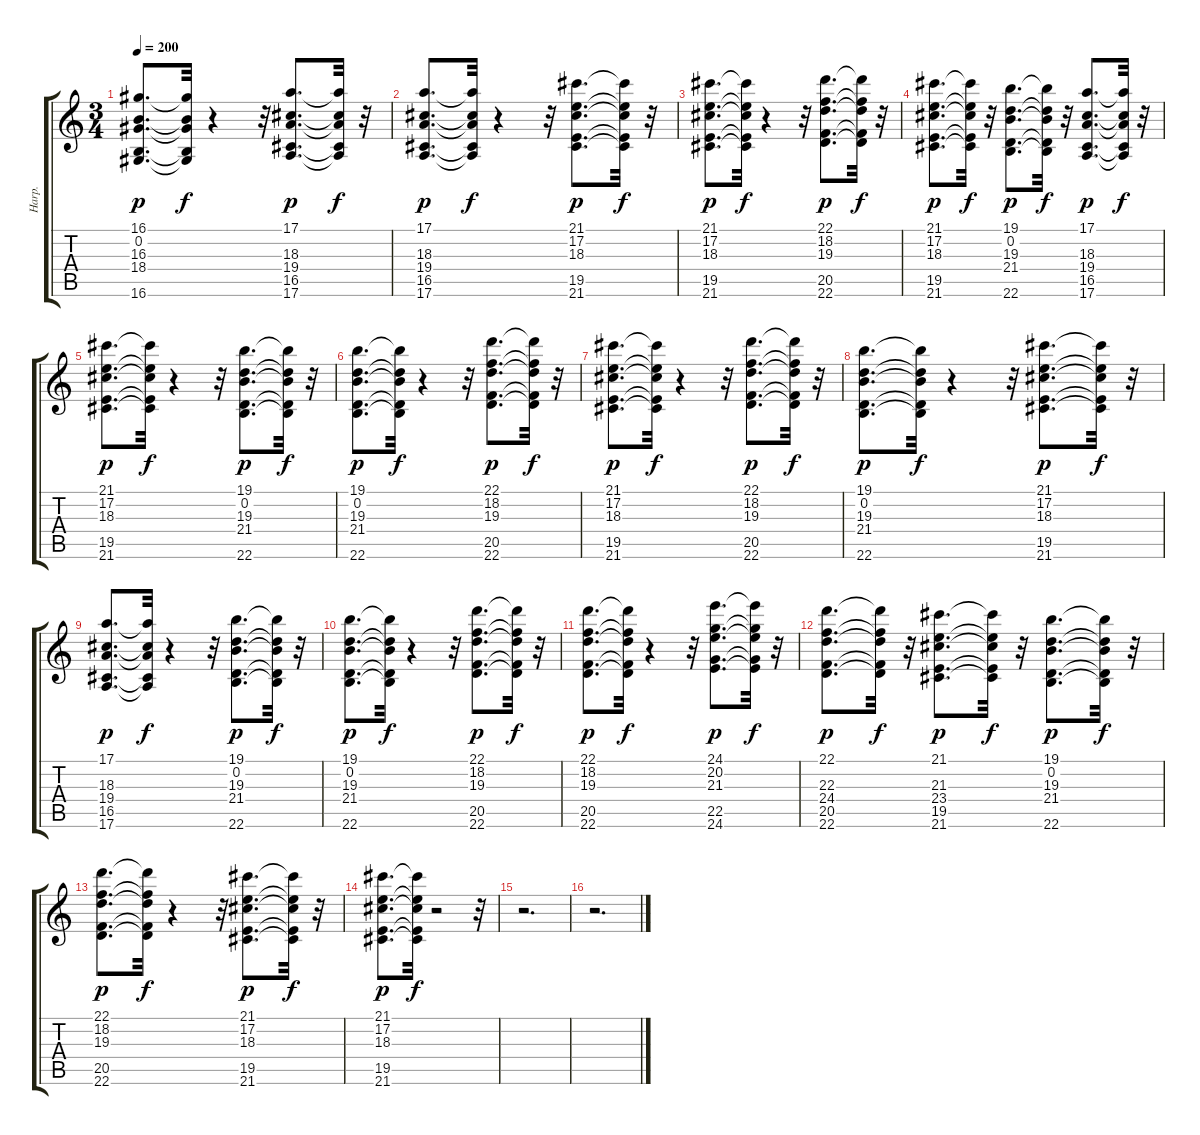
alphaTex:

\track ("Harp." "Harp.") {instrument orchestralharp}
\staff {score tabs}
\tuning (E4 B3 G3 D3 A2 E2) {hide}
\ts (3 4)
\tempo 200
\clef g2
\ks c
(16.1 0.2 16.3 18.4 16.6).8{d dy p} (16.1{t} 0.2{t} 16.3{t} 18.4{t} 16.6{t}).32{dy f} r.4 r.32 (17.1 18.3 19.4 16.5 17.6).8{d dy p} (17.1{t} 18.3{t} 19.4{t} 16.5{t} 17.6{t}).32{dy f} r.32 |
(17.1 18.3 19.4 16.5 17.6).8{d dy p} (17.1{t} 18.3{t} 19.4{t} 16.5{t} 17.6{t}).32{dy f} r.4 r.32 (21.1 17.2 18.3 19.5 21.6).8{d dy p} (21.1{t} 17.2{t} 18.3{t} 19.5{t} 21.6{t}).32{dy f} r.32 |
(21.1 17.2 18.3 19.5 21.6).8{d dy p} (21.1{t} 17.2{t} 18.3{t} 19.5{t} 21.6{t}).32{dy f} r.4 r.32 (22.1 18.2 19.3 20.5 22.6).8{d dy p} (22.1{t} 18.2{t} 19.3{t} 20.5{t} 22.6{t}).32{dy f} r.32 |
(21.1 17.2 18.3 19.5 21.6).8{d dy p} (21.1{t} 17.2{t} 18.3{t} 19.5{t} 21.6{t}).32{dy f} r.32 (19.1 0.2 19.3 21.4 22.6).8{d dy p} (19.1{t} 0.2{t} 19.3{t} 21.4{t} 22.6{t}).32{dy f} r.32 (17.1 18.3 19.4 16.5 17.6).8{d dy p} (17.1{t} 18.3{t} 19.4{t} 16.5{t} 17.6{t}).32{dy f} r.32 |
(21.1 17.2 18.3 19.5 21.6).8{d dy p} (21.1{t} 17.2{t} 18.3{t} 19.5{t} 21.6{t}).32{dy f} r.4 r.32 (19.1 0.2 19.3 21.4 22.6).8{d dy p} (19.1{t} 0.2{t} 19.3{t} 21.4{t} 22.6{t}).32{dy f} r.32 |
(19.1 0.2 19.3 21.4 22.6).8{d dy p} (19.1{t} 0.2{t} 19.3{t} 21.4{t} 22.6{t}).32{dy f} r.4 r.32 (22.1 18.2 19.3 20.5 22.6).8{d dy p} (22.1{t} 18.2{t} 19.3{t} 20.5{t} 22.6{t}).32{dy f} r.32 |
(21.1 17.2 18.3 19.5 21.6).8{d dy p} (21.1{t} 17.2{t} 18.3{t} 19.5{t} 21.6{t}).32{dy f} r.4 r.32 (22.1 18.2 19.3 20.5 22.6).8{d dy p} (22.1{t} 18.2{t} 19.3{t} 20.5{t} 22.6{t}).32{dy f} r.32 |
(19.1 0.2 19.3 21.4 22.6).8{d dy p} (19.1{t} 0.2{t} 19.3{t} 21.4{t} 22.6{t}).32{dy f} r.4 r.32 (21.1 17.2 18.3 19.5 21.6).8{d dy p} (21.1{t} 17.2{t} 18.3{t} 19.5{t} 21.6{t}).32{dy f} r.32 |
(17.1 18.3 19.4 16.5 17.6).8{d dy p} (17.1{t} 18.3{t} 19.4{t} 16.5{t} 17.6{t}).32{dy f} r.4 r.32 (19.1 0.2 19.3 21.4 22.6).8{d dy p} (19.1{t} 0.2{t} 19.3{t} 21.4{t} 22.6{t}).32{dy f} r.32 |
(19.1 0.2 19.3 21.4 22.6).8{d dy p} (19.1{t} 0.2{t} 19.3{t} 21.4{t} 22.6{t}).32{dy f} r.4 r.32 (22.1 18.2 19.3 20.5 22.6).8{d dy p} (22.1{t} 18.2{t} 19.3{t} 20.5{t} 22.6{t}).32{dy f} r.32 |
(22.1 18.2 19.3 20.5 22.6).8{d dy p} (22.1{t} 18.2{t} 19.3{t} 20.5{t} 22.6{t}).32{dy f} r.4 r.32 (24.1 20.2 21.3 22.5 24.6).8{d dy p} (24.1{t} 20.2{t} 21.3{t} 22.5{t} 24.6{t}).32{dy f} r.32 |
(22.1 22.3 24.4 20.5 22.6).8{d dy p} (22.1{t} 22.3{t} 24.4{t} 20.5{t} 22.6{t}).32{dy f} r.32 (21.1 21.3 23.4 19.5 21.6).8{d dy p} (21.1{t} 21.3{t} 23.4{t} 19.5{t} 21.6{t}).32{dy f} r.32 (19.1 0.2 19.3 21.4 22.6).8{d dy p} (19.1{t} 0.2{t} 19.3{t} 21.4{t} 22.6{t}).32{dy f} r.32 |
(22.1 18.2 19.3 20.5 22.6).8{d dy p} (22.1{t} 18.2{t} 19.3{t} 20.5{t} 22.6{t}).32{dy f} r.4 r.32 (21.1 17.2 18.3 19.5 21.6).8{d dy p} (21.1{t} 17.2{t} 18.3{t} 19.5{t} 21.6{t}).32{dy f} r.32 |
(21.1 17.2 18.3 19.5 21.6).8{d dy p} (21.1{t} 17.2{t} 18.3{t} 19.5{t} 21.6{t}).32{dy f} r.2 r.32 |
r.2{d} |
r.2{d}
